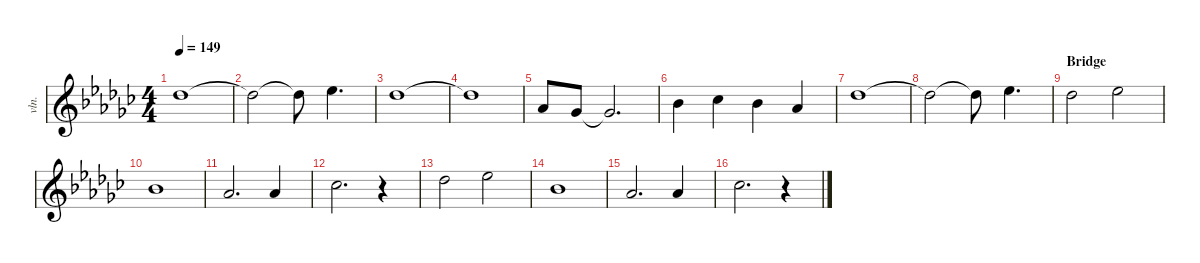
\defaultSystemsLayout 4
\hideDynamics
\bracketExtendMode nobrackets
\otherSystemsTrackNameOrientation horizontal
\track ("Keyboards 1-show" "vln.") {defaultSystemsLayout 4 instrument stringensemble1}
\staff {score}
\tuning (Eb4 Bb3 Gb3 Db3 Ab2 Eb2)
\ts (4 4)
\tempo 149
\clef g2
\ks gb
10.1{acc b}.1{dy fff beam Down} |
10.1{t acc b}.2{beam Down} 10.1{t acc b}.8{beam Down} 12.1{acc b}.4{d beam Down} |
10.1{acc b}.1{beam Down} |
10.1{t acc b}.1{beam Down} |
5.1{acc b}.8{beam Up} 3.1{acc b}.8{beam Up} 3.1{t acc b}.2{d beam Up} |
7.1{acc b}.4{beam Down} 8.1{acc b}.4{beam Down} 7.1{acc b}.4{beam Down} 5.1{acc b}.4{beam Up} |
10.1{acc b}.1{beam Down} |
10.1{t acc b}.2{beam Down} 10.1{t acc b}.8{beam Down} 12.1{acc b}.4{d beam Down} |
\section ("" "Bridge")
10.1{acc b}.2{beam Down} 12.1{acc b}.2{beam Down} |
12.2{acc b}.1{beam Down} |
5.1{acc b}.2{d beam Up} 5.1{acc b}.4{beam Up} |
8.1{acc b}.2{d beam Down} r.4{beam Down} |
10.1{acc b}.2{beam Down} 12.1{acc b}.2{beam Down} |
12.2{acc b}.1{beam Down} |
5.1{acc b}.2{d beam Up} 5.1{acc b}.4{beam Up} |
8.1{acc b}.2{d beam Down} r.4{beam Down}
